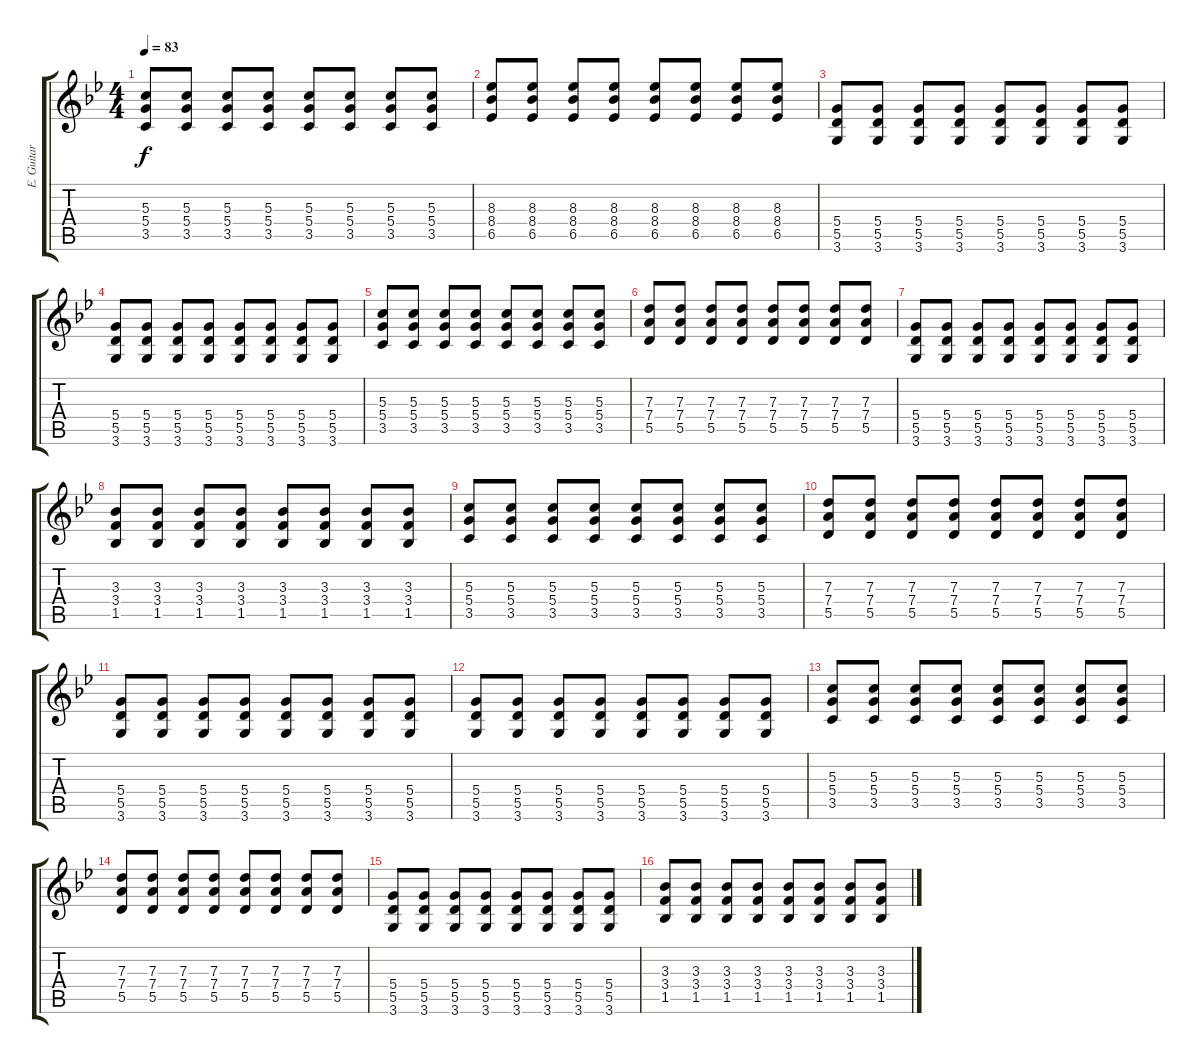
\track ("E. Guitar 2" "E. Guitar ") {instrument electricguitarjazz}
\staff {score tabs}
\tuning (E4 B3 G3 D3 A2 E2) {hide}
\ts (4 4)
\tempo 83
\clef g2
\ks gminor
(5.3 5.4 3.5).8{dy f} (5.3 5.4 3.5).8 (5.3 5.4 3.5).8 (5.3 5.4 3.5).8 (5.3 5.4 3.5).8 (5.3 5.4 3.5).8 (5.3 5.4 3.5).8 (5.3 5.4 3.5).8 |
(8.3 8.4 6.5).8 (8.3 8.4 6.5).8 (8.3 8.4 6.5).8 (8.3 8.4 6.5).8 (8.3 8.4 6.5).8 (8.3 8.4 6.5).8 (8.3 8.4 6.5).8 (8.3 8.4 6.5).8 |
(5.4 5.5 3.6).8 (5.4 5.5 3.6).8 (5.4 5.5 3.6).8 (5.4 5.5 3.6).8 (5.4 5.5 3.6).8 (5.4 5.5 3.6).8 (5.4 5.5 3.6).8 (5.4 5.5 3.6).8 |
(5.4 5.5 3.6).8 (5.4 5.5 3.6).8 (5.4 5.5 3.6).8 (5.4 5.5 3.6).8 (5.4 5.5 3.6).8 (5.4 5.5 3.6).8 (5.4 5.5 3.6).8 (5.4 5.5 3.6).8 |
(5.3 5.4 3.5).8 (5.3 5.4 3.5).8 (5.3 5.4 3.5).8 (5.3 5.4 3.5).8 (5.3 5.4 3.5).8 (5.3 5.4 3.5).8 (5.3 5.4 3.5).8 (5.3 5.4 3.5).8 |
(7.3 7.4 5.5).8 (7.3 7.4 5.5).8 (7.3 7.4 5.5).8 (7.3 7.4 5.5).8 (7.3 7.4 5.5).8 (7.3 7.4 5.5).8 (7.3 7.4 5.5).8 (7.3 7.4 5.5).8 |
(5.4 5.5 3.6).8 (5.4 5.5 3.6).8 (5.4 5.5 3.6).8 (5.4 5.5 3.6).8 (5.4 5.5 3.6).8 (5.4 5.5 3.6).8 (5.4 5.5 3.6).8 (5.4 5.5 3.6).8 |
(3.3 3.4 1.5).8 (3.3 3.4 1.5).8 (3.3 3.4 1.5).8 (3.3 3.4 1.5).8 (3.3 3.4 1.5).8 (3.3 3.4 1.5).8 (3.3 3.4 1.5).8 (3.3 3.4 1.5).8 |
(5.3 5.4 3.5).8 (5.3 5.4 3.5).8 (5.3 5.4 3.5).8 (5.3 5.4 3.5).8 (5.3 5.4 3.5).8 (5.3 5.4 3.5).8 (5.3 5.4 3.5).8 (5.3 5.4 3.5).8 |
(7.3 7.4 5.5).8 (7.3 7.4 5.5).8 (7.3 7.4 5.5).8 (7.3 7.4 5.5).8 (7.3 7.4 5.5).8 (7.3 7.4 5.5).8 (7.3 7.4 5.5).8 (7.3 7.4 5.5).8 |
(5.4 5.5 3.6).8 (5.4 5.5 3.6).8 (5.4 5.5 3.6).8 (5.4 5.5 3.6).8 (5.4 5.5 3.6).8 (5.4 5.5 3.6).8 (5.4 5.5 3.6).8 (5.4 5.5 3.6).8 |
(5.4 5.5 3.6).8 (5.4 5.5 3.6).8 (5.4 5.5 3.6).8 (5.4 5.5 3.6).8 (5.4 5.5 3.6).8 (5.4 5.5 3.6).8 (5.4 5.5 3.6).8 (5.4 5.5 3.6).8 |
(5.3 5.4 3.5).8 (5.3 5.4 3.5).8 (5.3 5.4 3.5).8 (5.3 5.4 3.5).8 (5.3 5.4 3.5).8 (5.3 5.4 3.5).8 (5.3 5.4 3.5).8 (5.3 5.4 3.5).8 |
(7.3 7.4 5.5).8 (7.3 7.4 5.5).8 (7.3 7.4 5.5).8 (7.3 7.4 5.5).8 (7.3 7.4 5.5).8 (7.3 7.4 5.5).8 (7.3 7.4 5.5).8 (7.3 7.4 5.5).8 |
(5.4 5.5 3.6).8 (5.4 5.5 3.6).8 (5.4 5.5 3.6).8 (5.4 5.5 3.6).8 (5.4 5.5 3.6).8 (5.4 5.5 3.6).8 (5.4 5.5 3.6).8 (5.4 5.5 3.6).8 |
(3.3 3.4 1.5).8 (3.3 3.4 1.5).8 (3.3 3.4 1.5).8 (3.3 3.4 1.5).8 (3.3 3.4 1.5).8 (3.3 3.4 1.5).8 (3.3 3.4 1.5).8 (3.3 3.4 1.5).8
